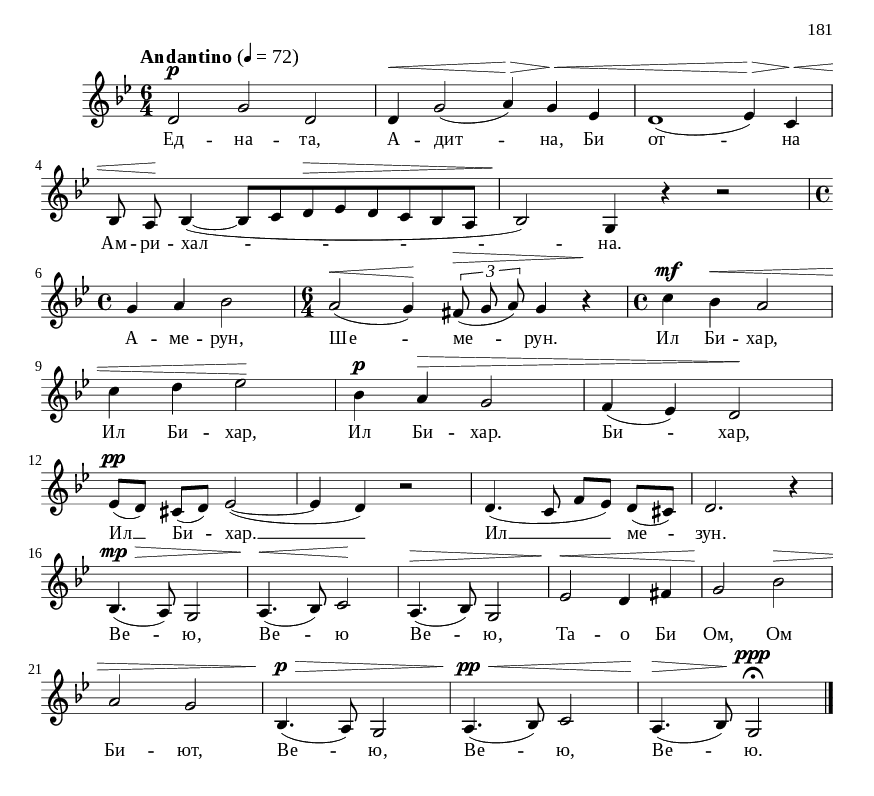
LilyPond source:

\version "2.24.4"

% include paper part and global functions
\include "include/globals.ily"

\bookpart {
  \label #'ref201
  \tocItem \markup "Една вечна Истина, която е Бог на Любовта"
  \include "include/bookpart-paper.ily"
  \paper {
      print-first-page-number = ##t
      bookpart-level-page-numbering = ##t
  print-page-number = ##t
      first-page-number = #181
}
\score {
    \include "include/score-layout.ily"

    \new Voice \relative c' {
      \clef treble
      \key g \minor
      \time 6/4
      \tempoFunc "Andantino" 4 "72"
      \autoBeamOff
      d2^\p  g2  d2 |
      d4^\<  g2 (  a4 ) \! \>  g4 \!
      \<  es4 | % 3
      d1 (  es4 ) \! \>  c4 \! \<
      | \break
      bes8 a8 \! bes4 ~ ( \! bes8  [ c8 d8^\>  es8 d8  c8 bes8  a8] |
      bes2 \!  ) g4 r4 r2 | \break % 6
      \time 4/4 g'4 a4 bes2 |
      \time 6/4 a2 (^\<  g4\! )
      \times 2/3  {
        fis8 ( \!^\>  g8  a8 )
      } g4 r4 \! | % 8
      \time 4/4  | % 8
      c4^\mf  bes4^\<  a2 | \break % 9
      c4  d4  es2 \! |
      bes4 ^\p  a4^\>  g2 | % 11
      f4 (  es4 )  d2 \! \break | % 12
      es8 ( [ ^\pp  d8 ) ]  cis8 ( [  d8) ]  es2 ( ~ | % 13
      es4  d4 ) r2 | % 14
      d4. (  c8  f8 [  es8 ) ]  d8
      ( [  cis8 ) ] | % 15
      d2. r4 \break | % 16
      bes4. ( ^\mp^\>  a8 )  g2 | % 17
      a4. ( \! \<  bes8 )  c2 \! | % 18
      a4. ( ^\>  bes8 )  g2 | % 19
      es'2 \! ^\<  d4  fis4 |
      g2 \!  bes2 ^\> \break | % 21
      a2  g2 | % 22
      bes,4. ( \! \p \>  a8 )  g2 | % 23
      a4. ( \! \pp \<  bes8 )  c2 | % 24
      a4. ( \! \>  bes8 ) \!  g2 ^\fermata ^\ppp
      \bar "|."
    }
    \addlyrics {
      Ед -- на -- та, А -- дит -- на,
      Би от -- на Ам -- ри -- хал --
      на. А -- ме -- рун, Ше -- ме --  рун.
      Ил Би -- хар, Ил Би -- хар, Ил Би
      -- хар. Би -- хар, Ил __  Би --
      хар. __  Ил __    ме  --
      зун. Ве -- ю, Ве -- ю Ве -- ю, Та -- о Би Ом, Ом Би --
      ют, Ве -- ю, Ве -- ю, Ве --
      ю.}

      \header {
        title = \titleFunc #'ref_desc_16 "Една вечна Истина, която е Бог на Любовта" "Edna večna Istina, kojato e Bog na Ljubovta"
        subtitle = \markup \normal-text \huge "(медитация)"
      }

      \midi{}

    } % score


  } % bookpart

  % Più mosso
  %
